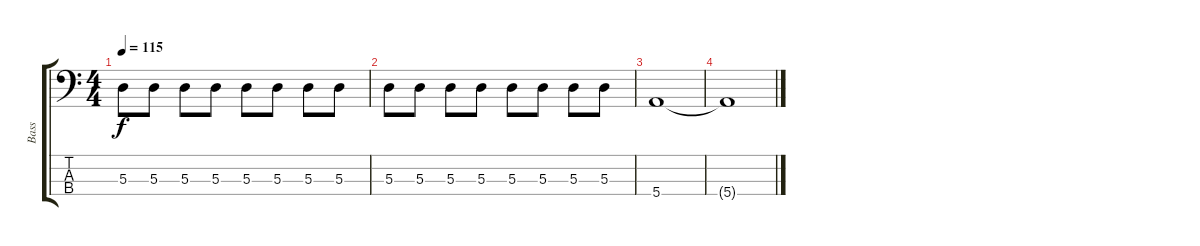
\track ("Bass" "Bass") {instrument electricbasspick}
\staff {score tabs}
\tuning (G2 D2 A1 E1) {hide}
\ts (4 4)
\tempo 115
\clef f4
\ks c
5.3.8{dy f} 5.3.8 5.3.8 5.3.8 5.3.8 5.3.8 5.3.8 5.3.8 |
5.3.8 5.3.8 5.3.8 5.3.8 5.3.8 5.3.8 5.3.8 5.3.8 |
5.4.1 |
5.4{t}.1
